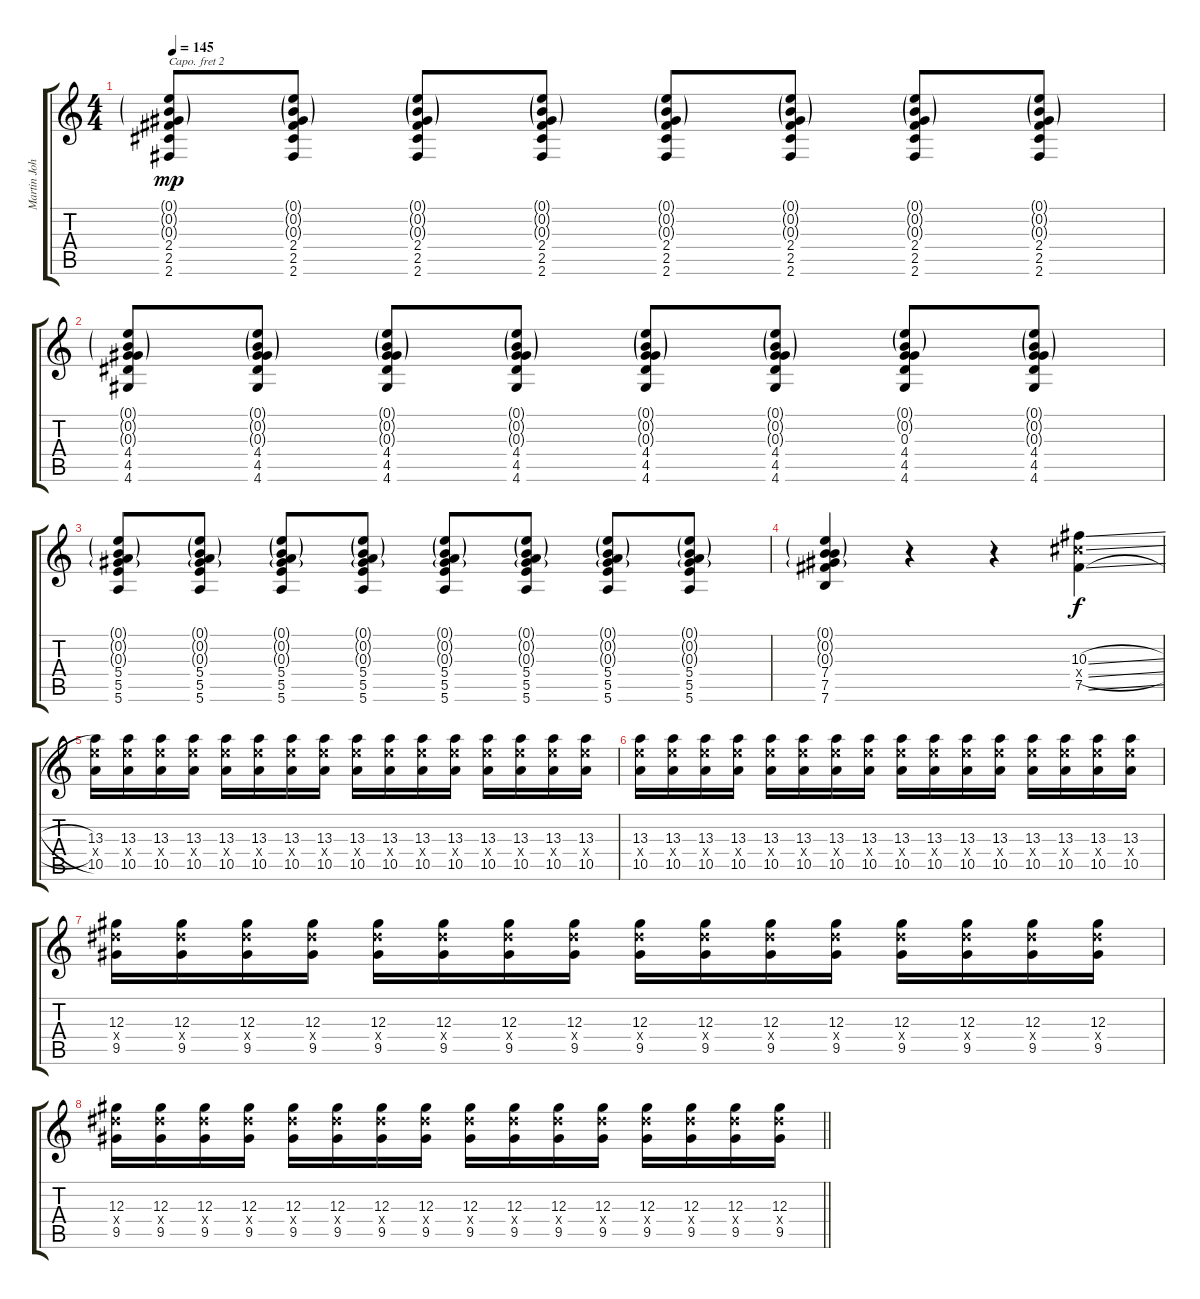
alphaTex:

\track ("Martin Johnson (Rhythm Guitar)" "Martin Joh") {instrument overdrivenguitar}
\staff {score tabs}
\capo 2
\tuning (D4 A3 Gb3 D3 A2 D2) {hide}
\ts (4 4)
\tempo 145
\clef g2
\ks c
(0.1{g} 0.2{g} 0.3{g} 2.4 2.5 2.6).8{dy mp} (0.1{g} 0.2{g} 0.3{g} 2.4 2.5 2.6).8 (0.1{g} 0.2{g} 0.3{g} 2.4 2.5 2.6).8 (0.1{g} 0.2{g} 0.3{g} 2.4 2.5 2.6).8 (0.1{g} 0.2{g} 0.3{g} 2.4 2.5 2.6).8 (0.1{g} 0.2{g} 0.3{g} 2.4 2.5 2.6).8 (0.1{g} 0.2{g} 0.3{g} 2.4 2.5 2.6).8 (0.1{g} 0.2{g} 0.3{g} 2.4 2.5 2.6).8 |
(0.1{g} 0.2{g} 0.3{g} 4.4 4.5 4.6).8 (0.1{g} 0.2{g} 0.3{g} 4.4 4.5 4.6).8 (0.1{g} 0.2{g} 0.3{g} 4.4 4.5 4.6).8 (0.1{g} 0.2{g} 0.3{g} 4.4 4.5 4.6).8 (0.1{g} 0.2{g} 0.3{g} 4.4 4.5 4.6).8 (0.1{g} 0.2{g} 0.3{g} 4.4 4.5 4.6).8 (0.1{g} 0.2{g} 0.3 4.4 4.5 4.6).8 (0.1{g} 0.2{g} 0.3{g} 4.4 4.5 4.6).8 |
(0.1{g} 0.2{g} 0.3{g} 5.4 5.5 5.6).8 (0.1{g} 0.2{g} 0.3{g} 5.4 5.5 5.6).8 (0.1{g} 0.2{g} 0.3{g} 5.4 5.5 5.6).8 (0.1{g} 0.2{g} 0.3{g} 5.4 5.5 5.6).8 (0.1{g} 0.2{g} 0.3{g} 5.4 5.5 5.6).8 (0.1{g} 0.2{g} 0.3{g} 5.4 5.5 5.6).8 (0.1{g} 0.2{g} 0.3{g} 5.4 5.5 5.6).8 (0.1{g} 0.2{g} 0.3{g} 5.4 5.5 5.6).8 |
(0.1{g} 0.2{g} 0.3{g} 7.4 7.5 7.6).4 r.4 r.4 (10.3{sl} 9.4{sl x} 7.5{sl}).4{dy f instrument distortionguitar} |
(13.3 12.4{x} 10.5).16 (13.3 12.4{x} 10.5).16 (13.3 12.4{x} 10.5).16 (13.3 12.4{x} 10.5).16 (13.3 12.4{x} 10.5).16 (13.3 12.4{x} 10.5).16 (13.3 12.4{x} 10.5).16 (13.3 12.4{x} 10.5).16 (13.3 12.4{x} 10.5).16 (13.3 12.4{x} 10.5).16 (13.3 12.4{x} 10.5).16 (13.3 12.4{x} 10.5).16 (13.3 12.4{x} 10.5).16 (13.3 12.4{x} 10.5).16 (13.3 12.4{x} 10.5).16 (13.3 12.4{x} 10.5).16 |
(13.3 12.4{x} 10.5).16 (13.3 12.4{x} 10.5).16 (13.3 12.4{x} 10.5).16 (13.3 12.4{x} 10.5).16 (13.3 12.4{x} 10.5).16 (13.3 12.4{x} 10.5).16 (13.3 12.4{x} 10.5).16 (13.3 12.4{x} 10.5).16 (13.3 12.4{x} 10.5).16 (13.3 12.4{x} 10.5).16 (13.3 12.4{x} 10.5).16 (13.3 12.4{x} 10.5).16 (13.3 12.4{x} 10.5).16 (13.3 12.4{x} 10.5).16 (13.3 12.4{x} 10.5).16 (13.3 12.4{x} 10.5).16 |
(12.3 11.4{x} 9.5).16 (12.3 11.4{x} 9.5).16 (12.3 11.4{x} 9.5).16 (12.3 11.4{x} 9.5).16 (12.3 11.4{x} 9.5).16 (12.3 11.4{x} 9.5).16 (12.3 11.4{x} 9.5).16 (12.3 11.4{x} 9.5).16 (12.3 11.4{x} 9.5).16 (12.3 11.4{x} 9.5).16 (12.3 11.4{x} 9.5).16 (12.3 11.4{x} 9.5).16 (12.3 11.4{x} 9.5).16 (12.3 11.4{x} 9.5).16 (12.3 11.4{x} 9.5).16 (12.3 11.4{x} 9.5).16 |
\barLineRight lightlight
(12.3 11.4{x} 9.5).16 (12.3 11.4{x} 9.5).16 (12.3 11.4{x} 9.5).16 (12.3 11.4{x} 9.5).16 (12.3 11.4{x} 9.5).16 (12.3 11.4{x} 9.5).16 (12.3 11.4{x} 9.5).16 (12.3 11.4{x} 9.5).16 (12.3 11.4{x} 9.5).16 (12.3 11.4{x} 9.5).16 (12.3 11.4{x} 9.5).16 (12.3 11.4{x} 9.5).16 (12.3 11.4{x} 9.5).16 (12.3 11.4{x} 9.5).16 (12.3 11.4{x} 9.5).16 (12.3 11.4{x} 9.5).16
